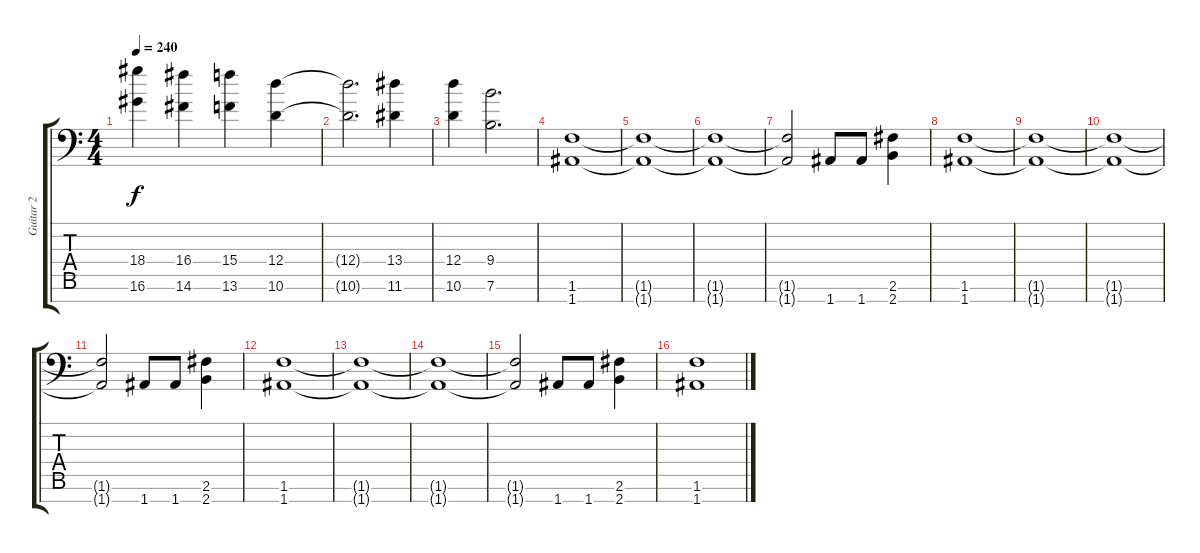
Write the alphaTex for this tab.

\track ("Guitar 2" "Guitar 2") {instrument distortionguitar}
\staff {score tabs}
\tuning (E4 B3 Gb3 D3 A2 E2 A1) {hide}
\ts (4 4)
\tempo 240
\clef f4
\ks c
(18.4 16.6).4{dy f} (16.4 14.6).4 (15.4 13.6).4 (12.4 10.6).4 |
(12.4{t} 10.6{t}).2{d} (13.4 11.6).4 |
(12.4 10.6).4 (9.4 7.6).2{d} |
(1.6 1.7).1 |
(1.6{t} 1.7{t}).1 |
(1.6{t} 1.7{t}).1 |
(1.6{t} 1.7{t}).2 1.7.8 1.7.8 (2.6 2.7).4 |
(1.6 1.7).1 |
(1.6{t} 1.7{t}).1 |
(1.6{t} 1.7{t}).1 |
(1.6{t} 1.7{t}).2 1.7.8 1.7.8 (2.6 2.7).4 |
(1.6 1.7).1 |
(1.6{t} 1.7{t}).1 |
(1.6{t} 1.7{t}).1 |
(1.6{t} 1.7{t}).2 1.7.8 1.7.8 (2.6 2.7).4 |
(1.6 1.7).1
